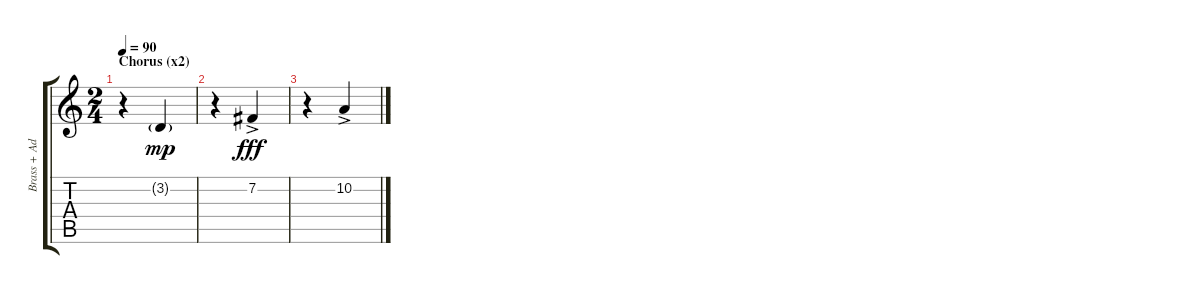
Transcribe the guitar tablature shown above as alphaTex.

\track ("Brass + Addition instruments" "Brass + Ad") {instrument brasssection}
\staff {score tabs}
\tuning (E4 B3 G3 D3 A2 E2) {hide}
\ts (2 4)
\section ("" "Chorus (x2)")
\tempo 90
\clef g2
\ks c
r.4{dy f} 3.2{g}.4{dy mp} |
r.4 7.2{ac}.4{dy fff} |
r.4 10.2{ac}.4
